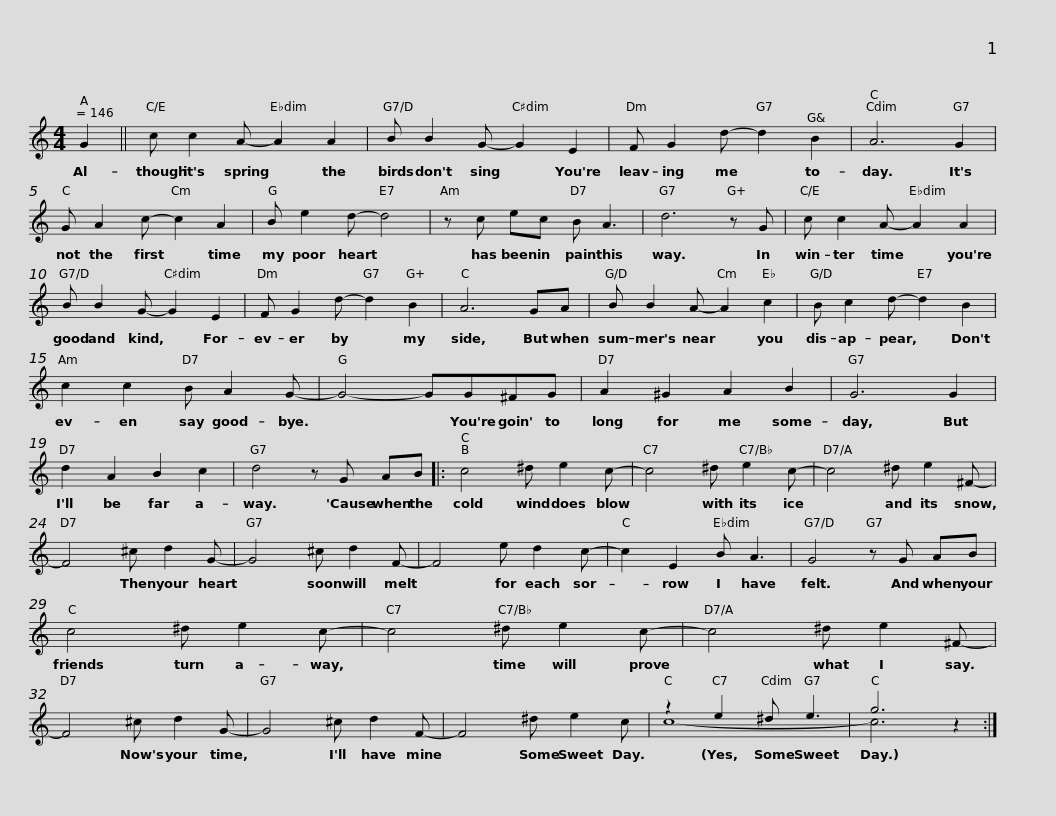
X:1
%%score ( 1 2 )
L:1/8
M:4/4
I:linebreak $
K:C
V:1 treble
V:2 treble
V:1
 G2 || c c2 A- A2 A2 | B B2 G- G2 E2 | F G2 d- d2 B2 | A6 G2 |$ %5
 G A2 c- c2 A2 | B e2 d- d4 | z c ec B A3 | d6 z G |$ c c2 A- A2 A2 | %10
 B B2 G- G2 E2 | F G2 d- d2 B2 | A6 GA |$ B B2 A- A2 c2 | B c2 d- d2 B2 | %15
 c2 c2 B A2 G- | G4- GG^FG |$ A2 ^G2 A2 B2 | G6 G2 | d2 A2 B2 c2 | %20
 d4 z G AB |:$ c4 ^d e2 c- | c4 ^d e2 c- | c4 ^d e2 ^F- | F4 ^c d2 G- |$ %25
 G4 ^c d2 F- | F4 e d2 c- | c2 E2 B A3 | G4 z G AB |$ c4 ^d e2 c- | %30
 c4 ^d e2 c- | c4 ^d e2 ^F- | F4 ^c d2 G- |$ G4 ^c d2 F- | F4 ^d e2 c | %35
 z2 e2 ^d e3 | g6 z2 :| %37
V:2
 x2 || x8 | x8 | x8 | x8 |$ %5
 x8 | x8 | x8 | x8 |$ x8 | %10
 x8 | x8 | x8 |$ x8 | x8 | %15
 x8 | x8 |$ x8 | x8 | x8 | %20
 x8 |:$ x8 | x8 | x8 | x8 |$ %25
 x8 | x8 | x8 | x8 |$ x8 | %30
 x8 | x8 | x8 |$ x8 | x8 | %35
 c8- | c6 z2 :| %37
